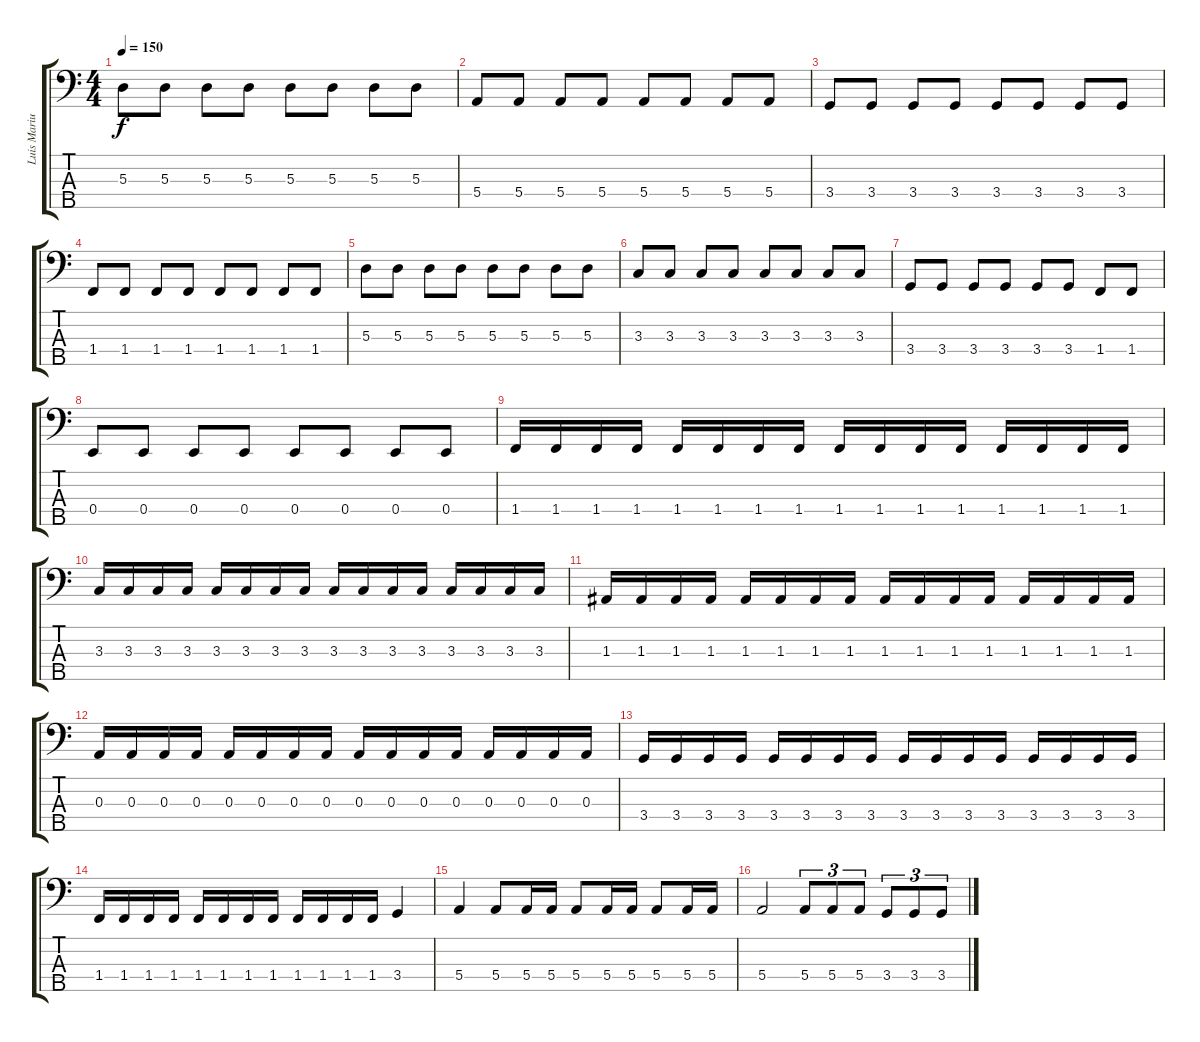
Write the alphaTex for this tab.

\track ("Luis Mariutti" "Luis Mariu") {instrument electricbassfinger}
\staff {score tabs}
\tuning (G2 D2 A1 E1 B0) {hide}
\ts (4 4)
\tempo 150
\clef f4
\ks c
5.3.8{dy f} 5.3.8 5.3.8 5.3.8 5.3.8 5.3.8 5.3.8 5.3.8 |
5.4.8 5.4.8 5.4.8 5.4.8 5.4.8 5.4.8 5.4.8 5.4.8 |
3.4.8 3.4.8 3.4.8 3.4.8 3.4.8 3.4.8 3.4.8 3.4.8 |
1.4.8 1.4.8 1.4.8 1.4.8 1.4.8 1.4.8 1.4.8 1.4.8 |
5.3.8 5.3.8 5.3.8 5.3.8 5.3.8 5.3.8 5.3.8 5.3.8 |
3.3.8 3.3.8 3.3.8 3.3.8 3.3.8 3.3.8 3.3.8 3.3.8 |
3.4.8 3.4.8 3.4.8 3.4.8 3.4.8 3.4.8 1.4.8 1.4.8 |
0.4.8 0.4.8 0.4.8 0.4.8 0.4.8 0.4.8 0.4.8 0.4.8 |
1.4.16 1.4.16 1.4.16 1.4.16 1.4.16 1.4.16 1.4.16 1.4.16 1.4.16 1.4.16 1.4.16 1.4.16 1.4.16 1.4.16 1.4.16 1.4.16 |
3.3.16 3.3.16 3.3.16 3.3.16 3.3.16 3.3.16 3.3.16 3.3.16 3.3.16 3.3.16 3.3.16 3.3.16 3.3.16 3.3.16 3.3.16 3.3.16 |
1.3.16 1.3.16 1.3.16 1.3.16 1.3.16 1.3.16 1.3.16 1.3.16 1.3.16 1.3.16 1.3.16 1.3.16 1.3.16 1.3.16 1.3.16 1.3.16 |
0.3.16 0.3.16 0.3.16 0.3.16 0.3.16 0.3.16 0.3.16 0.3.16 0.3.16 0.3.16 0.3.16 0.3.16 0.3.16 0.3.16 0.3.16 0.3.16 |
3.4.16 3.4.16 3.4.16 3.4.16 3.4.16 3.4.16 3.4.16 3.4.16 3.4.16 3.4.16 3.4.16 3.4.16 3.4.16 3.4.16 3.4.16 3.4.16 |
1.4.16 1.4.16 1.4.16 1.4.16 1.4.16 1.4.16 1.4.16 1.4.16 1.4.16 1.4.16 1.4.16 1.4.16 3.4.4 |
5.4.4 5.4.8 5.4.16 5.4.16 5.4.8 5.4.16 5.4.16 5.4.8 5.4.16 5.4.16 |
5.4.2 5.4.8{tu (3 2)} 5.4.8{tu (3 2)} 5.4.8{tu (3 2)} 3.4.8{tu (3 2)} 3.4.8{tu (3 2)} 3.4.8{tu (3 2)}
